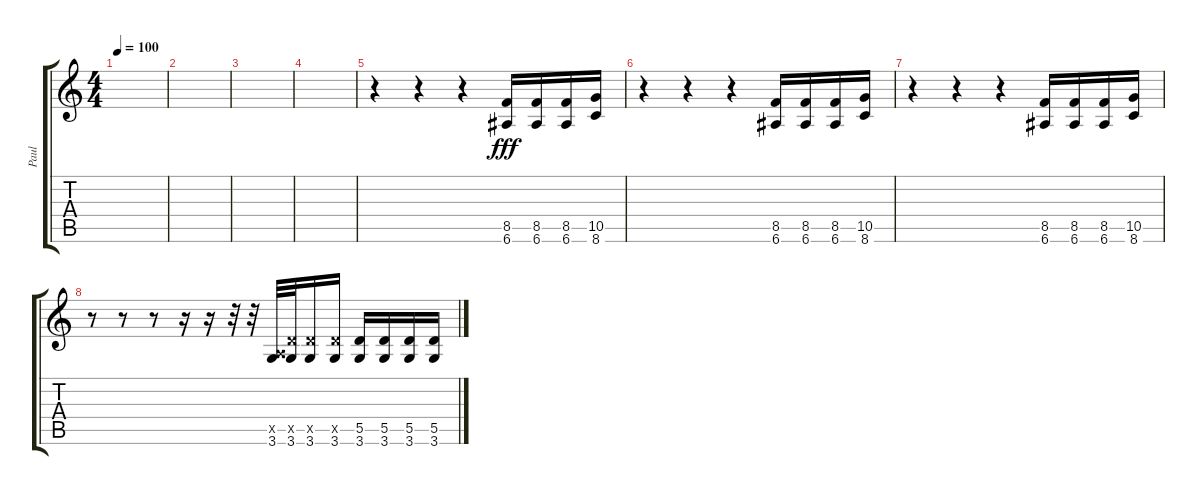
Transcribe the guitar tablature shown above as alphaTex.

\track ("Paul" "Paul") {instrument distortionguitar}
\staff {score tabs}
\tuning (E4 B3 G3 D3 A2 E2) {hide}
\ts (4 4)
\tempo 100
\clef g2
\ks c
|
|
|
|
r.4 r.4 r.4 (8.5 6.6).16{dy fff} (8.5 6.6).16 (8.5 6.6).16 (10.5 8.6).16 |
r.4 r.4 r.4 (8.5 6.6).16 (8.5 6.6).16 (8.5 6.6).16 (10.5 8.6).16 |
r.4 r.4 r.4 (8.5 6.6).16 (8.5 6.6).16 (8.5 6.6).16 (10.5 8.6).16 |
r.8 r.8 r.8 r.16 r.16 r.32 r.32 (0.5{x} 3.6).32 (5.5{x} 3.6).32 (5.5{x} 3.6).16 (5.5{x} 3.6).16 (5.5 3.6).16 (5.5 3.6).16 (5.5 3.6).16 (5.5 3.6).16
